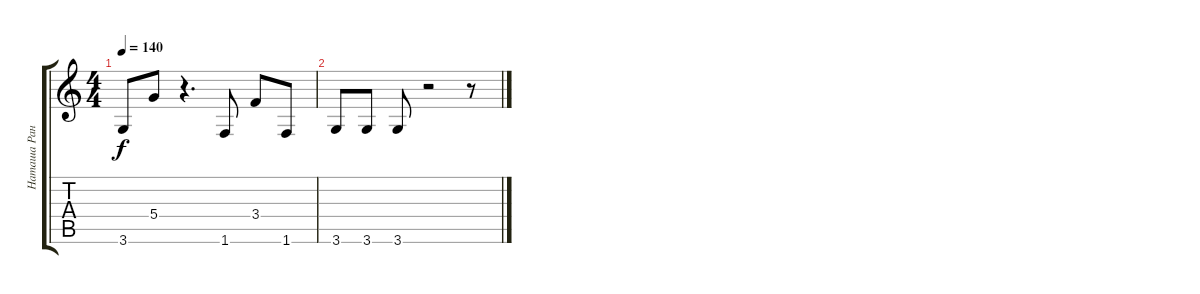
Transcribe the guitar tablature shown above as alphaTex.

\track ("Наташа Ранетка" "Наташа Ран") {instrument distortionguitar}
\staff {score tabs}
\tuning (E4 B3 G3 D3 A2 E2) {hide}
\ts (4 4)
\tempo 140
\clef g2
\ks c
3.6.8{dy f} 5.4.8 r.4{d} 1.6.8 3.4.8 1.6.8 |
3.6.8 3.6.8 3.6.8 r.2 r.8
